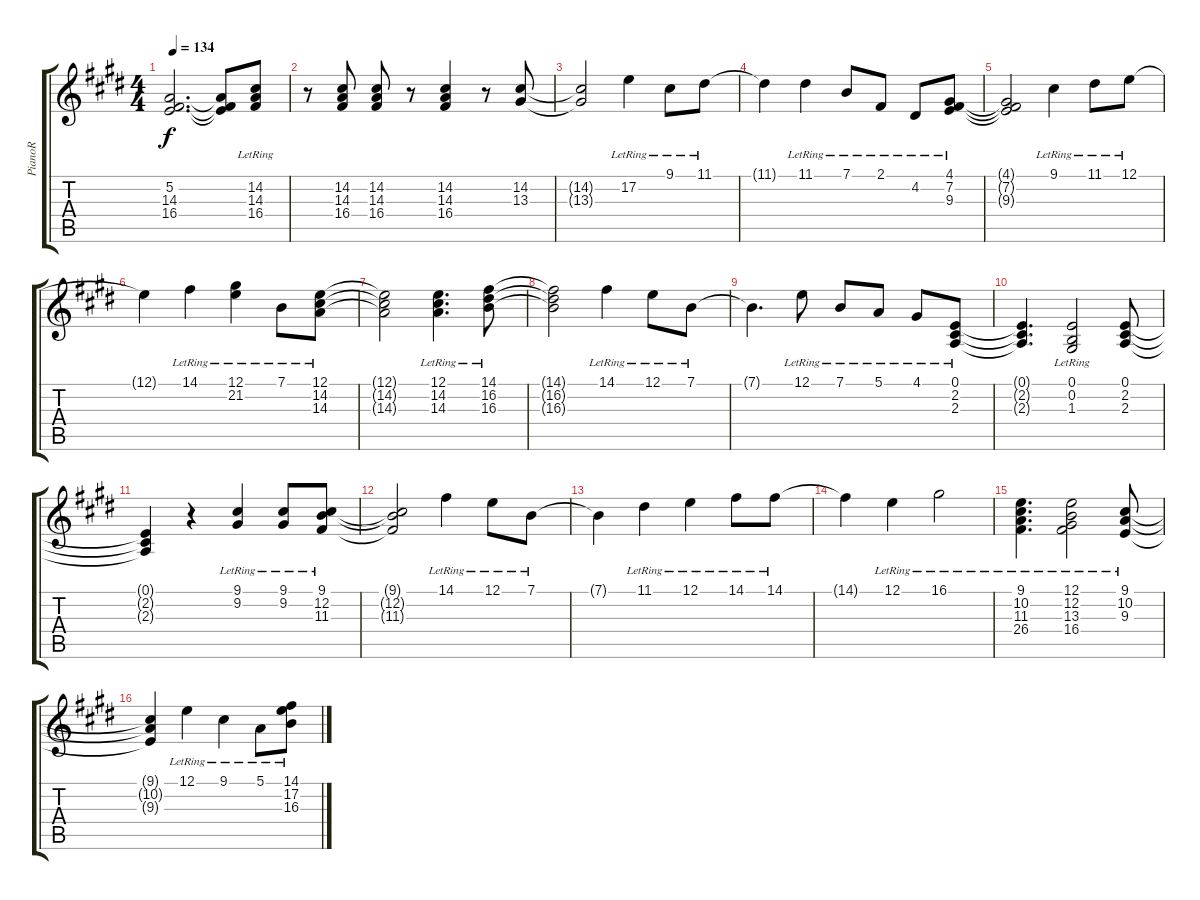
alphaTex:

\track ("PianoR" "PianoR") {instrument brightacousticpiano}
\staff {score tabs}
\tuning (E4 B3 G3 D3 A2 E2) {hide}
\ts (4 4)
\tempo 134
\clef g2
\ks e
(5.2{t} 14.3{t} 16.4{t}).2{d dy f} (5.2{t} 14.3{t} 16.4{t}).8 (14.2{lr} 14.3{lr} 16.4).8 |
r.8 (14.2 14.3 16.4).8 (14.2 14.3 16.4).8 r.8 (14.2 14.3 16.4).4 r.8 (14.2 13.3).8 |
(14.2{t} 13.3{t}).2 17.2{lr}.4 9.1{lr}.8 11.1{lr}.8 |
11.1{t}.4 11.1{lr}.4 7.1{lr}.8 2.1{lr}.8 4.2{lr}.8 (4.1{lr} 7.2{lr} 9.3{lr}).8 |
(4.1{t} 7.2{t} 9.3{t}).2 9.1{lr}.4 11.1{lr}.8 12.1{lr}.8 |
12.1{t}.4 14.1{lr}.4 (12.1{lr} 21.2{lr}).4 7.1{lr}.8 (12.1{lr} 14.2{lr} 14.3{lr}).8 |
(12.1{t} 14.2{t} 14.3{t}).2 (12.1{lr} 14.2{lr} 14.3{lr}).4{d} (14.1{lr} 16.2{lr} 16.3{lr}).8 |
(14.1{t} 16.2{t} 16.3{t}).2 14.1{lr}.4 12.1{lr}.8 7.1{lr}.8 |
7.1{t}.4{d} 12.1{lr}.8 7.1{lr}.8 5.1{lr}.8 4.1{lr}.8 (0.1{lr} 2.2{lr} 2.3{lr}).8 |
(0.1{t} 2.2{t} 2.3{t}).4{d} (0.1{lr} 0.2{lr} 1.3{lr}).2 (0.1 2.2 2.3).8 |
(0.1{t} 2.2{t} 2.3{t}).4 r.4 (9.1{lr} 9.2).4 (9.1{lr} 9.2{lr}).8 (9.1{lr} 12.2{lr} 11.3{lr}).8 |
(9.1{t} 12.2{t} 11.3{t}).2 14.1{lr}.4 12.1{lr}.8 7.1{lr}.8 |
7.1{t}.4 11.1{lr}.4 12.1{lr}.4 14.1{lr}.8 14.1{lr}.8 |
14.1{t}.4 12.1{lr}.4 16.1{lr}.2 |
(9.1{lr} 10.2{lr} 11.3{lr} 26.4{lr}).4{d} (12.1{lr} 12.2{lr} 13.3{lr} 16.4{lr}).2 (9.1{lr} 10.2{lr} 9.3{lr}).8 |
(9.1{t} 10.2{t} 9.3{t}).4 12.1{lr}.4 9.1{lr}.4 5.1{lr}.8 (14.1 17.2{lr} 16.3{lr}).8
